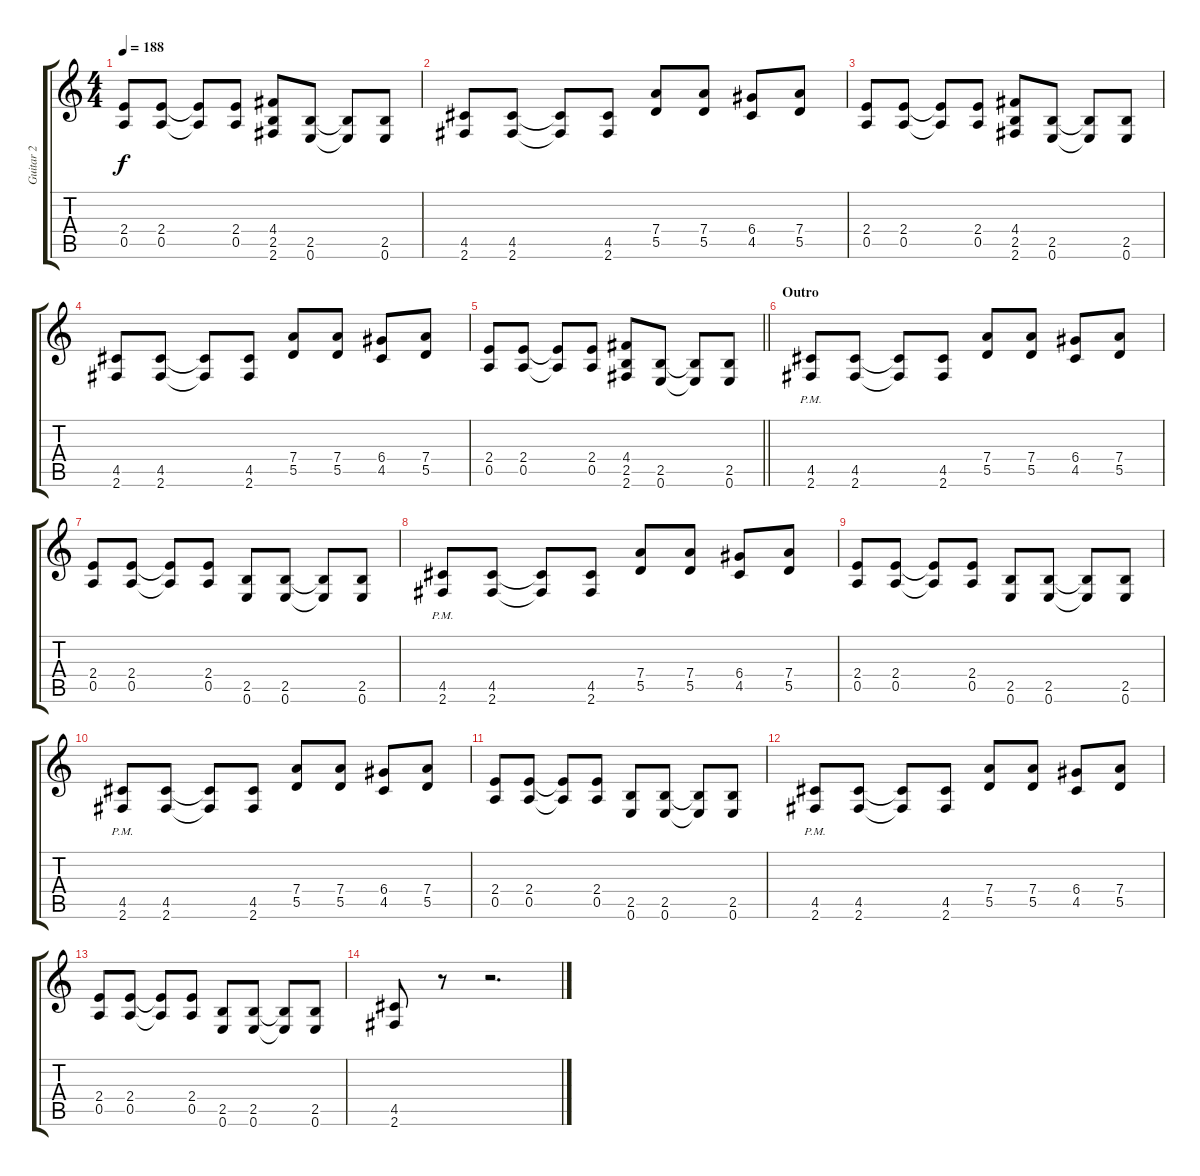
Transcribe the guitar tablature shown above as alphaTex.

\track ("Guitar 2" "Guitar 2") {instrument overdrivenguitar}
\staff {score tabs}
\tuning (E4 B3 G3 D3 A2 E2) {hide}
\ts (4 4)
\tempo 188
\clef g2
\ks c
(2.4 0.5).8{dy f} (2.4 0.5).8 (2.4{t} 0.5{t}).8 (2.4 0.5).8 (4.4 2.5 2.6).8 (2.5 0.6).8 (2.5{t} 0.6{t}).8 (2.5 0.6).8 |
(4.5 2.6).8 (4.5 2.6).8 (4.5{t} 2.6{t}).8 (4.5 2.6).8 (7.4 5.5).8 (7.4 5.5).8 (6.4 4.5).8 (7.4 5.5).8 |
(2.4 0.5).8 (2.4 0.5).8 (2.4{t} 0.5{t}).8 (2.4 0.5).8 (4.4 2.5 2.6).8 (2.5 0.6).8 (2.5{t} 0.6{t}).8 (2.5 0.6).8 |
(4.5 2.6).8 (4.5 2.6).8 (4.5{t} 2.6{t}).8 (4.5 2.6).8 (7.4 5.5).8 (7.4 5.5).8 (6.4 4.5).8 (7.4 5.5).8 |
\barLineRight lightlight
(2.4 0.5).8 (2.4 0.5).8 (2.4{t} 0.5{t}).8 (2.4 0.5).8 (4.4 2.5 2.6).8 (2.5 0.6).8 (2.5{t} 0.6{t}).8 (2.5 0.6).8 |
\section ("" "Outro")
(4.5{pm} 2.6{pm}).8 (4.5 2.6).8 (4.5{t} 2.6{t}).8 (4.5 2.6).8 (7.4 5.5).8 (7.4 5.5).8 (6.4 4.5).8 (7.4 5.5).8 |
(2.4 0.5).8 (2.4 0.5).8 (2.4{t} 0.5{t}).8 (2.4 0.5).8 (2.5 0.6).8 (2.5 0.6).8 (2.5{t} 0.6{t}).8 (2.5 0.6).8 |
(4.5{pm} 2.6{pm}).8 (4.5 2.6).8 (4.5{t} 2.6{t}).8 (4.5 2.6).8 (7.4 5.5).8 (7.4 5.5).8 (6.4 4.5).8 (7.4 5.5).8 |
(2.4 0.5).8 (2.4 0.5).8 (2.4{t} 0.5{t}).8 (2.4 0.5).8 (2.5 0.6).8 (2.5 0.6).8 (2.5{t} 0.6{t}).8 (2.5 0.6).8 |
(4.5{pm} 2.6{pm}).8 (4.5 2.6).8 (4.5{t} 2.6{t}).8 (4.5 2.6).8 (7.4 5.5).8 (7.4 5.5).8 (6.4 4.5).8 (7.4 5.5).8 |
(2.4 0.5).8 (2.4 0.5).8 (2.4{t} 0.5{t}).8 (2.4 0.5).8 (2.5 0.6).8 (2.5 0.6).8 (2.5{t} 0.6{t}).8 (2.5 0.6).8 |
(4.5{pm} 2.6{pm}).8 (4.5 2.6).8 (4.5{t} 2.6{t}).8 (4.5 2.6).8 (7.4 5.5).8 (7.4 5.5).8 (6.4 4.5).8 (7.4 5.5).8 |
(2.4 0.5).8 (2.4 0.5).8 (2.4{t} 0.5{t}).8 (2.4 0.5).8 (2.5 0.6).8 (2.5 0.6).8 (2.5{t} 0.6{t}).8 (2.5 0.6).8 |
(4.5 2.6).8 r.8 r.2{d}
